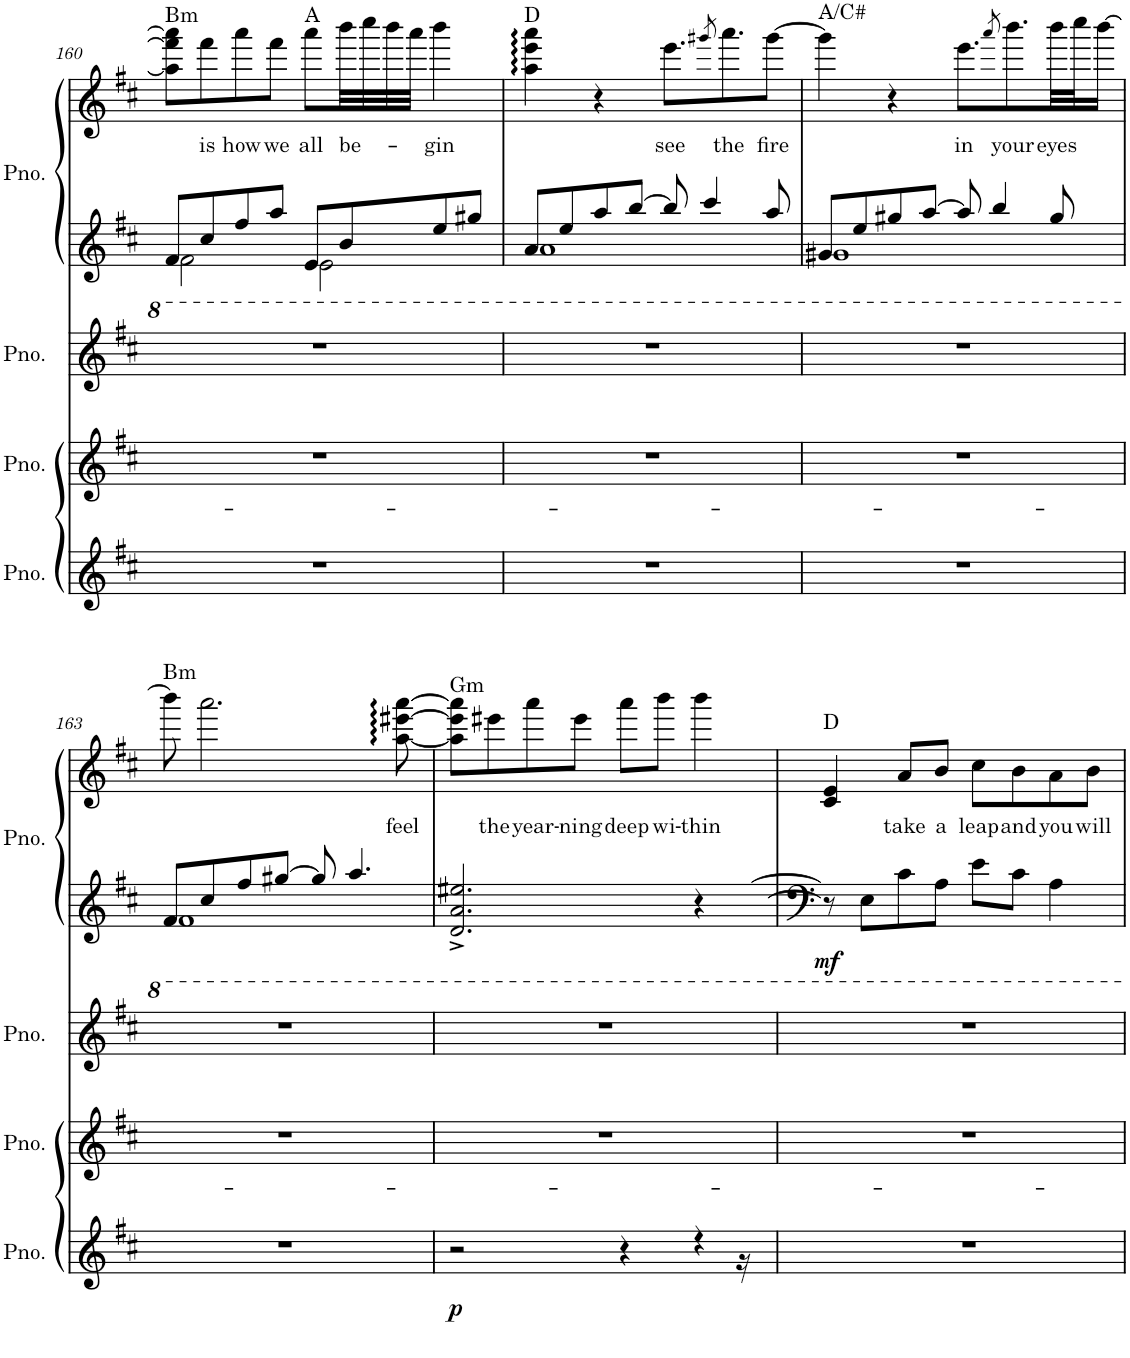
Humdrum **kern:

**kern	**dynam	**kern	**kern	**kern	**kern	**text	**dynam
*part4	*part4	*part3	*part2	*part1	*part1	*part1	*part1
*staff5	*staff5	*staff4	*staff3	*staff2	*staff1	*staff1	*staff1/2
*I"Piano	*	*I"Piano	*I"Piano	*I"Piano	*	*	*
*I'Pno.	*	*I'Pno.	*I'Pno.	*I'Pno.	*	*	*
!!LO:PB:g=z
*clefG2	*	*clefG2	*clefG2	*clefF4	*clefG2	*	*
*k[f#c#]	*	*k[f#c#]	*k[f#c#]	*k[f#c#]	*k[f#c#]	*	*
*M4/4	*	*M4/4	*M4/4	*M4/4	*M4/4	*	*
=160	=160	=160	=160	=160	=160	=160	=160
*	*	*	*	*^	*	*	*
!	!	!	!	!	!	!LO:TX:a:t=Bm	!	!
1r	.	1r	1r	8f#/L	2f#\	8aa\] 8fff#\] 8aaa\]L	.	.
!	!	!	!	!	!	!	!LO:LY:b	!
.	.	.	.	8cc#/	.	8fff#\	is	.
!	!	!	!	!	!	!	!LO:LY:b	!
.	.	.	.	8ff#/	.	8aaa\	how	.
!	!	!	!	!	!	!	!LO:LY:b	!
.	.	.	.	8aa/J	.	8fff#\J	we	.
!	!	!	!	!	!	!LO:TX:a:t=A	!	!
!	!	!	!	!	!	!	!LO:LY:b	!
.	.	.	.	8e/L	2e\	8aaa\L	all	.
!	!	!	!	!	!	!	!LO:LY:b	!
.	.	.	.	8b/	.	32bbb\LL	be-	.
.	.	.	.	.	.	32cccc#\	.	.
.	.	.	.	.	.	32bbb\	.	.
.	.	.	.	.	.	32aaa\JJJ	.	.
!	!	!	!	!	!	!	!LO:LY:b	!
.	.	.	.	8ee/	.	4bbb\	-gin	.
.	.	.	.	8gg#X/J	.	.	.	.
=161	=161	=161	=161	=161	=161	=161	=161	=161
!	!	!	!	!	!	!LO:TX:a:t=D	!	!
1r	.	1r	1r	8a/L	1a	4aa\ 4eee\ 4aaa\	.	.
.	.	.	.	8ee/	.	.	.	.
.	.	.	.	8aa/	.	4r	.	.
.	.	.	.	[8bb/J	.	.	.	.
!	!	!	!	!	!	!	!LO:LY:b	!
.	.	.	.	8bb/]	.	8.eee\L	see	.
.	.	.	.	4ccc#/	.	.	.	.
.	.	.	.	.	.	8qggg#X/	.	.
!	!	!	!	!	!	!	!LO:LY:b	!
.	.	.	.	.	.	8.aaa\	the	.
!	!	!	!	!	!	!	!LO:LY:b	!
.	.	.	.	8aa/	.	[8ggg#\J	fire	.
=162	=162	=162	=162	=162	=162	=162	=162	=162
!	!	!	!	!	!	!LO:TX:a:t=A/C#	!	!
1r	.	1r	1r	8g#X/L	1g#	4ggg#\]	.	.
.	.	.	.	8ee/	.	.	.	.
.	.	.	.	8gg#X/	.	4r	.	.
.	.	.	.	[8aa/J	.	.	.	.
!	!	!	!	!	!	!	!LO:LY:b	!
.	.	.	.	8aa/]	.	8.eee\L	in	.
.	.	.	.	4bb/	.	.	.	.
.	.	.	.	.	.	8qaaa/	.	.
!	!	!	!	!	!	!	!LO:LY:b	!
.	.	.	.	.	.	8.bbb\	your	.
!	!	!	!	!	!	!	!LO:LY:b	!
.	.	.	.	8gg#/	.	32bbb\LL	eyes	.
.	.	.	.	.	.	32cccc#\J	.	.
.	.	.	.	.	.	[16bbb\JJ	.	.
!!LO:LB:g=z
=163	=163	=163	=163	=163	=163	=163	=163	=163
!	!	!	!	!	!	!LO:TX:a:t=Bm	!	!
1r	.	1r	1r	8f#/L	1f#	8bbb\]	.	.
.	.	.	.	8cc#/	.	2.aaa\	.	.
.	.	.	.	8ff#/	.	.	.	.
.	.	.	.	[8gg#X/J	.	.	.	.
.	.	.	.	8gg#/]	.	.	.	.
.	.	.	.	4.aa/	.	.	.	.
!	!	!	!	!	!	!	!LO:LY:b	!
.	.	.	.	.	.	[8aa\ [8eee#X\ [8aaa\	feel	.
=164	=164	=164	=164	=164	=164	=164	=164	=164
*^	*	*	*	*	*	*	*	*
!	!	!	!	!	!	!	!LO:TX:a:t=Gm	!	!
!	!	!LO:DY:b	!	!	!	!	!	!	!
2r	2...ryy	p	1r	1r	2.d/^ 2.a/^ 2.ee#X/^	2...ryy	8aa\] 8eee#\] 8aaa\]L	.	.
!	!	!	!	!	!	!	!	!LO:LY:b	!
.	.	.	.	.	.	.	8eee#X\	the	.
!	!	!	!	!	!	!	!	!LO:LY:b	!
.	.	.	.	.	.	.	8aaa\	year-	.
!	!	!	!	!	!	!	!	!LO:LY:b	!
.	.	.	.	.	.	.	8eee#\J	-ning	.
!	!	!	!	!	!	!	!	!LO:LY:b	!
4r	.	.	.	.	.	.	8aaa\L	deep	.
!	!	!	!	!	!	!	!	!LO:LY:b	!
.	.	.	.	.	.	.	8bbb\J	wi-	.
!	!	!	!	!	!	!	!	!LO:LY:b	!
4r	.	.	.	.	4r	.	4bbb\	-thin	.
*clefF4	*	*	*	*	*clefF4	*	*	*	*
.	16r	.	.	.	.	[32ALLL	.	.	.
.	.	.	.	.	.	[32EJJJ	.	.	.
*v	*v	*	*	*	*	*	*	*	*
=165	=165	=165	=165	=165	=165	=165	=165	=165
!	!	!	!	!	!	!LO:TX:a:t=D	!	!
!	!	!	!	!	!	!	!	!LO:DY:b=2
1r	.	1r	1r	8r	1AA 1E] 1A]	4c#/ 4e/	.	mf
.	.	.	.	8E\L	.	.	.	.
!	!	!	!	!	!	!	!LO:LY:b	!
.	.	.	.	8c#\	.	8a/L	take	.
!	!	!	!	!	!	!	!LO:LY:b	!
.	.	.	.	8A\J	.	8b/J	a	.
!	!	!	!	!	!	!	!LO:LY:b	!
.	.	.	.	8e\L	.	8cc#\L	leap	.
!	!	!	!	!	!	!	!LO:LY:b	!
.	.	.	.	8c#\J	.	8b\	and	.
!	!	!	!	!	!	!	!LO:LY:b	!
.	.	.	.	4A\	.	8a\	you	.
!	!	!	!	!	!	!	!LO:LY:b	!
.	.	.	.	.	.	8b\J	will	.
*	*	*	*	*v	*v	*	*	*
=	=	=	=	=	=	=	=
*-	*-	*-	*-	*-	*-	*-	*-
